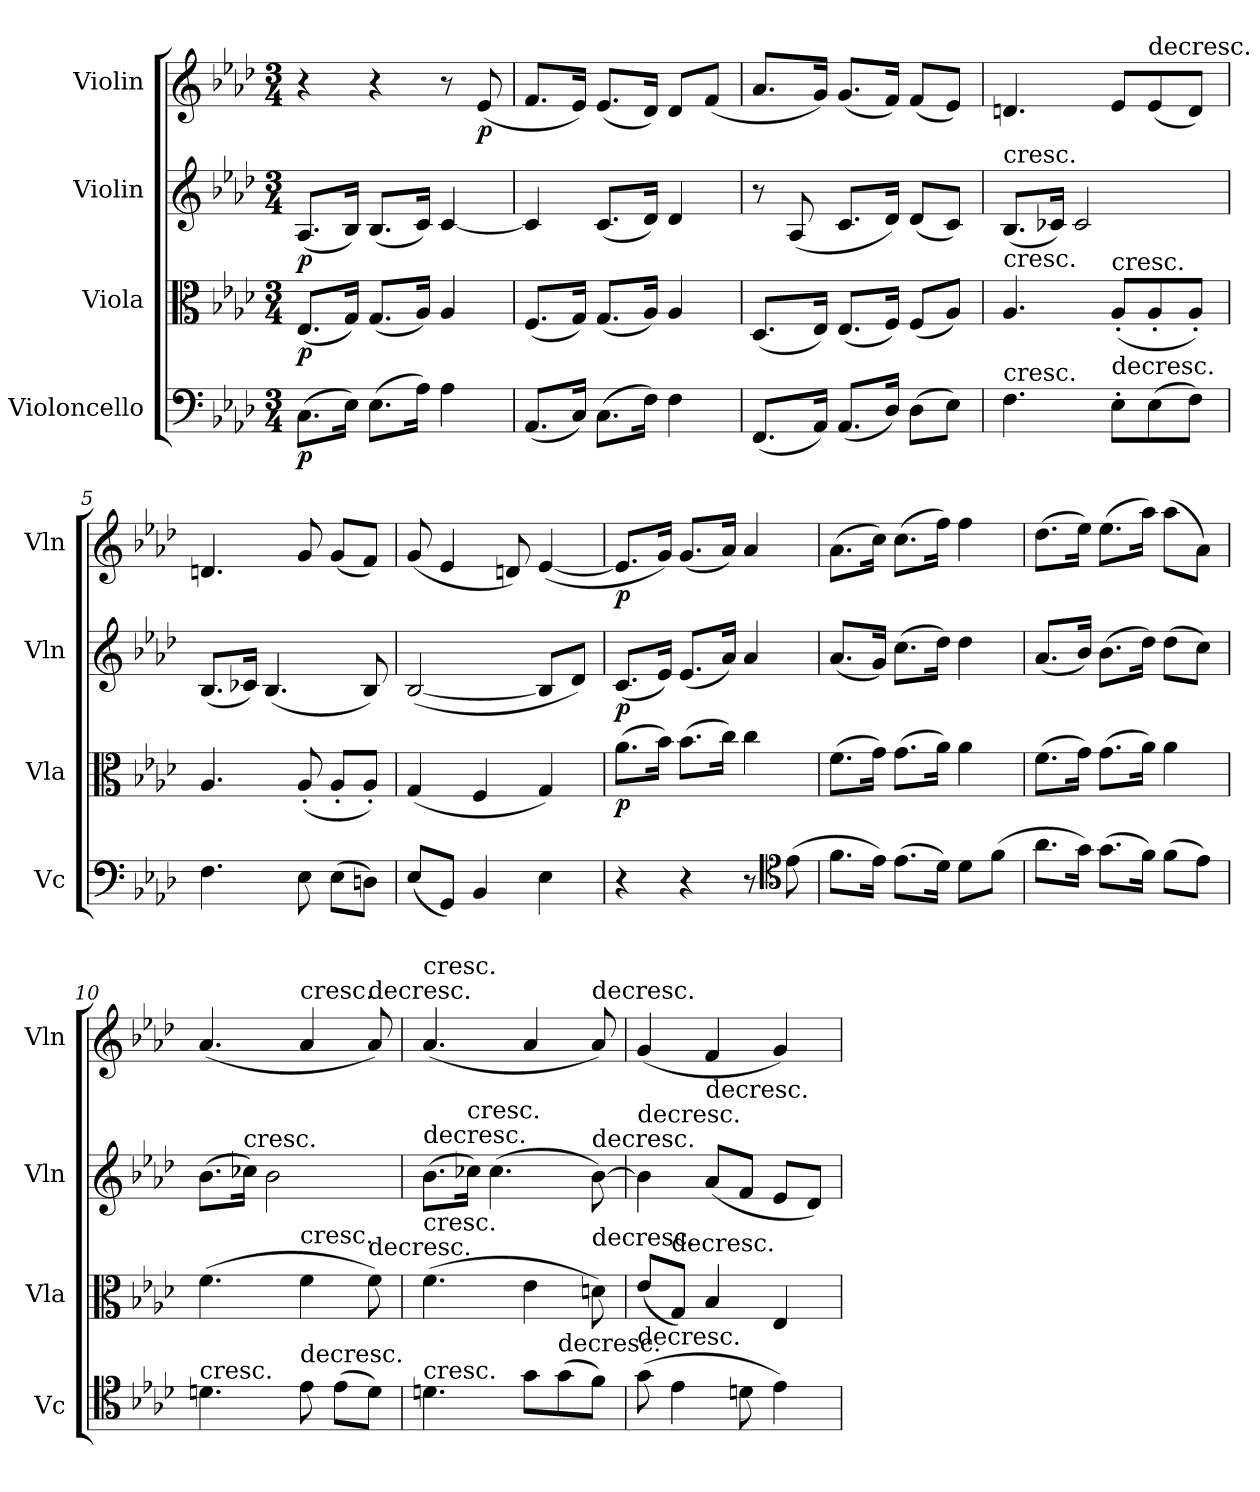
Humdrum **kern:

**kern	**dynam	**kern	**dynam	**kern	**dynam	**kern	**dynam
*part4	*part4	*part3	*part3	*part2	*part2	*part1	*part1
*staff4	*staff4	*staff3	*staff3	*staff2	*staff2	*staff1	*staff1
*I"Violoncello	*	*I"Viola	*	*I"Violin	*	*I"Violin	*
*I'Vc	*	*I'Vla	*	*I'Vln	*	*I'Vln	*
*clefF4	*	*clefC3	*	*clefG2	*	*clefG2	*
*k[b-e-a-d-]	*	*k[b-e-a-d-]	*	*k[b-e-a-d-]	*	*k[b-e-a-d-]	*
*M3/4	*	*M3/4	*	*M3/4	*	*M3/4	*
*MM72	*	*MM72	*	*MM72	*	*MM72	*
=1	=1	=1	=1	=1	=1	=1	=1
(8.C\L	p	(8.E-/L	p	(8.A-/L	p	4r	.
16E-\Jk)	.	16G/Jk)	.	16B-/Jk)	.	.	.
(8.E-\L	.	(8.G/L	.	(8.B-/L	.	4r	.
16A-\Jk)	.	16A-/Jk)	.	16c/Jk)	.	.	.
4A-\	.	4A-/	.	[4c/	.	8r	.
.	.	.	.	.	.	(8e-/	p
=2	=2	=2	=2	=2	=2	=2	=2
(8.AA-/L	.	(8.F/L	.	4c/]	.	8.f/L	.
16C/Jk)	.	16G/Jk)	.	.	.	16e-/Jk)	.
(8.C\L	.	(8.G/L	.	(8.c/L	.	(8.e-/L	.
16F\Jk)	.	16A-/Jk)	.	16d-/Jk)	.	16d-/Jk)	.
4F\	.	4A-/	.	4d-/	.	8d-/L	.
.	.	.	.	.	.	(8f/J	.
=3	=3	=3	=3	=3	=3	=3	=3
(8.FF/L	.	(8.D-/L	.	8r	.	8.a-/L	.
.	.	.	.	(8A-/	.	.	.
16AA-/Jk)	.	16E-/Jk)	.	.	.	16g/Jk)	.
(8.AA-/L	.	(8.E-/L	.	8.c/L	.	(8.g/L	.
16D-/Jk)	.	16F/Jk)	.	16d-/Jk)	.	16f/Jk)	.
(8D-\L	.	(8F/L	.	(8d-/L	.	(8f/L	.
8E-\J)	.	8A-/J)	.	8c/J)	.	8e-/J)	.
=4	=4	=4	=4	=4	=4	=4	=4
!	!	!	!	!LO:TX:t=cresc.	!	!	!
!	!	!LO:TX:t=cresc.	!	!	!	!	!
!LO:TX:t=cresc.	!	!	!	!	!	!	!
4.F\	.	4.A-/	.	(8.B-/L	.	4.dn/	.
.	.	.	.	16c-X/Jk)	.	.	.
.	.	.	.	2c-/	.	.	.
!	!	!LO:TX:t=cresc.	!	!	!	!	!
!LO:TX:t=decresc.	!	!	!	!	!	!	!
8E-'\L	.	(8A-'/L	.	.	.	8e-/L	.
!	!	!	!	!	!	!LO:TX:t=decresc.	!
(8E-\	.	8A-'/	.	.	.	(8e-/	.
8F\J)	.	8A-'/J)	.	.	.	8d/J)	.
=5	=5	=5	=5	=5	=5	=5	=5
4.F\	.	4.A-/	.	(8.B-/L	.	4.dn/	.
.	.	.	.	16c-X/Jk)	.	.	.
.	.	.	.	(4.B-/	.	.	.
8E-\	.	(8A-'/	.	.	.	8g/	.
(8E-\L	.	8A-'/L	.	.	.	(8g/L	.
8Dn\J)	.	8A-'/J)	.	8B-/)	.	8f/J)	.
=6	=6	=6	=6	=6	=6	=6	=6
(8E-/L	.	(4G/	.	([2B-/	.	(8g/	.
8GG/J)	.	.	.	.	.	4e-/	.
4BB-/	.	4F/	.	.	.	.	.
.	.	.	.	.	.	8dn/)	.
4E-\	.	4G/)	.	8B-/L]	.	([4e-/	.
.	.	.	.	8d-/J)	.	.	.
=7	=7	=7	=7	=7	=7	=7	=7
4r	.	(8.a-\L	p	(8.c/L	p	8.e-/L]	p
.	.	16b-\Jk)	.	16e-/Jk)	.	16g/Jk)	.
4r	.	(8.b-\L	.	(8.e-/L	.	(8.g/L	.
.	.	16cc\Jk)	.	16a-/Jk)	.	16a-/Jk)	.
8r	.	4cc\	.	4a-/	.	4a-/	.
*clefC4	*	*	*	*	*	*	*
(8e-\	.	.	.	.	.	.	.
=8	=8	=8	=8	=8	=8	=8	=8
8.f\L	.	(8.f\L	.	(8.a-/L	.	(8.a-\L	.
16e-\Jk)	.	16g\Jk)	.	16g/Jk)	.	16cc\Jk)	.
(8.e-\L	.	(8.g\L	.	(8.cc\L	.	(8.cc\L	.
16d-\Jk)	.	16a-\Jk)	.	16dd-\Jk)	.	16ff\Jk)	.
8d-\L	.	4a-\	.	4dd-\	.	4ff\	.
(8f\J	.	.	.	.	.	.	.
=9	=9	=9	=9	=9	=9	=9	=9
8.a-\L	.	(8.f\L	.	(8.a-/L	.	(8.dd-\L	.
16g\Jk)	.	16g\Jk)	.	16b-/Jk)	.	16ee-\Jk)	.
(8.g\L	.	(8.g\L	.	(8.b-\L	.	(8.ee-\L	.
16f\Jk)	.	16a-\Jk)	.	16dd-\Jk)	.	16aa-\Jk)	.
(8f\L	.	4a-\	.	(8dd-\L	.	(8aa-\L	.
8e-\J)	.	.	.	8cc\J)	.	8a-\J)	.
=10	=10	=10	=10	=10	=10	=10	=10
!LO:TX:t=cresc.	!	!	!	!	!	!	!
4.dn\	.	(4.f\	.	(8.b-\L	.	(4.a-/	.
!	!	!	!	!LO:TX:t=cresc.	!	!	!
.	.	.	.	16cc-X\Jk)	.	.	.
.	.	.	.	2b-\	.	.	.
!	!	!	!	!	!	!LO:TX:t=cresc.	!
!	!	!LO:TX:t=cresc.	!	!	!	!	!
!LO:TX:t=decresc.	!	!	!	!	!	!	!
8e-\	.	4f\	.	.	.	4a-/	.
(8e-\L	.	.	.	.	.	.	.
!	!	!	!	!	!	!LO:TX:t=decresc.	!
!	!	!LO:TX:t=decresc.	!	!	!	!	!
8d\J)	.	8f\)	.	.	.	8a-/)	.
=11	=11	=11	=11	=11	=11	=11	=11
!	!	!	!	!	!	!LO:TX:t=cresc.	!
!	!	!	!	!LO:TX:t=decresc.	!	!	!
!	!	!LO:TX:t=cresc.	!	!	!	!	!
!LO:TX:t=cresc.	!	!	!	!	!	!	!
4.dn\	.	(4.f\	.	(8.b-\L	.	(4.a-/	.
!	!	!	!	!LO:TX:t=cresc.	!	!	!
.	.	.	.	16cc-X\Jk)	.	.	.
.	.	.	.	(4.cc-\	.	.	.
8g\L	.	4e-\	.	.	.	4a-/	.
!LO:TX:t=decresc.	!	!	!	!	!	!	!
(8g\	.	.	.	.	.	.	.
!	!	!	!	!	!	!LO:TX:t=decresc.	!
!	!	!	!	!LO:TX:t=decresc.	!	!	!
!	!	!LO:TX:t=decresc.	!	!	!	!	!
8f\J)	.	8dn\)	.	[8b-\)	.	8a-/)	.
=12	=12	=12	=12	=12	=12	=12	=12
!	!	!	!	!LO:TX:t=decresc.	!	!	!
!LO:TX:t=decresc.	!	!	!	!	!	!	!
(8g\	.	(8e-/L	.	4b-\]	.	(4g/	.
!	!	!LO:TX:t=decresc.	!	!	!	!	!
4e-\	.	8G/J)	.	.	.	.	.
!	!	!	!	!LO:TX:t=decresc.	!	!	!
.	.	4B-/	.	(8a-/L	.	4f/	.
8dn\	.	.	.	8f/J	.	.	.
4e-\)	.	4E-/	.	8e-/L	.	4g/)	.
.	.	.	.	8d-/J)	.	.	.
=	=	=	=	=	=	=	=
*-	*-	*-	*-	*-	*-	*-	*-
